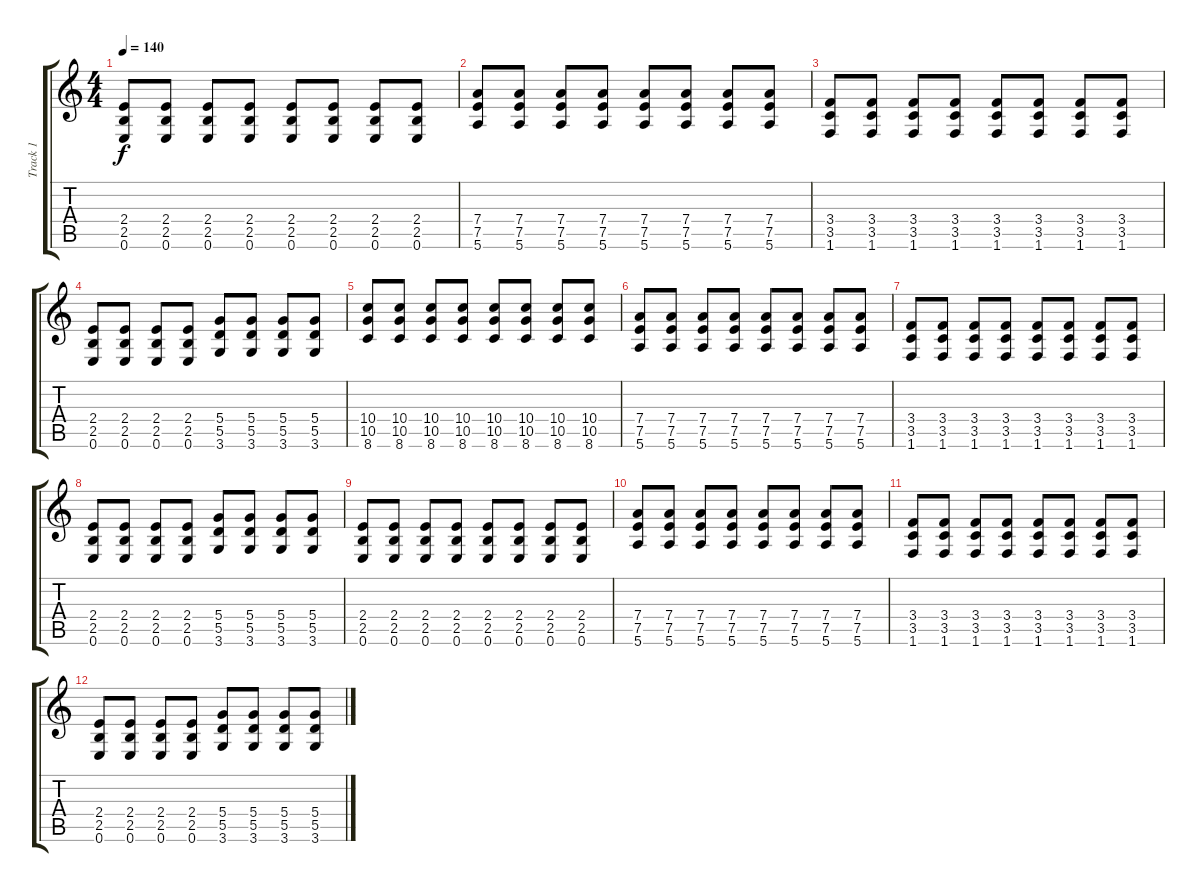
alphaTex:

\track ("Track 1" "Track 1") {instrument overdrivenguitar}
\staff {score tabs}
\tuning (E4 B3 G3 D3 A2 E2) {hide}
\ts (4 4)
\tempo 140
\clef g2
\ks c
(2.4 2.5 0.6).8{dy f} (2.4 2.5 0.6).8 (2.4 2.5 0.6).8 (2.4 2.5 0.6).8 (2.4 2.5 0.6).8 (2.4 2.5 0.6).8 (2.4 2.5 0.6).8 (2.4 2.5 0.6).8 |
(7.4 7.5 5.6).8 (7.4 7.5 5.6).8 (7.4 7.5 5.6).8 (7.4 7.5 5.6).8 (7.4 7.5 5.6).8 (7.4 7.5 5.6).8 (7.4 7.5 5.6).8 (7.4 7.5 5.6).8 |
(3.4 3.5 1.6).8 (3.4 3.5 1.6).8 (3.4 3.5 1.6).8 (3.4 3.5 1.6).8 (3.4 3.5 1.6).8 (3.4 3.5 1.6).8 (3.4 3.5 1.6).8 (3.4 3.5 1.6).8 |
(2.4 2.5 0.6).8 (2.4 2.5 0.6).8 (2.4 2.5 0.6).8 (2.4 2.5 0.6).8 (5.4 5.5 3.6).8 (5.4 5.5 3.6).8 (5.4 5.5 3.6).8 (5.4 5.5 3.6).8 |
(10.4 10.5 8.6).8 (10.4 10.5 8.6).8 (10.4 10.5 8.6).8 (10.4 10.5 8.6).8 (10.4 10.5 8.6).8 (10.4 10.5 8.6).8 (10.4 10.5 8.6).8 (10.4 10.5 8.6).8 |
(7.4 7.5 5.6).8 (7.4 7.5 5.6).8 (7.4 7.5 5.6).8 (7.4 7.5 5.6).8 (7.4 7.5 5.6).8 (7.4 7.5 5.6).8 (7.4 7.5 5.6).8 (7.4 7.5 5.6).8 |
(3.4 3.5 1.6).8 (3.4 3.5 1.6).8 (3.4 3.5 1.6).8 (3.4 3.5 1.6).8 (3.4 3.5 1.6).8 (3.4 3.5 1.6).8 (3.4 3.5 1.6).8 (3.4 3.5 1.6).8 |
(2.4 2.5 0.6).8 (2.4 2.5 0.6).8 (2.4 2.5 0.6).8 (2.4 2.5 0.6).8 (5.4 5.5 3.6).8 (5.4 5.5 3.6).8 (5.4 5.5 3.6).8 (5.4 5.5 3.6).8 |
(2.4 2.5 0.6).8 (2.4 2.5 0.6).8 (2.4 2.5 0.6).8 (2.4 2.5 0.6).8 (2.4 2.5 0.6).8 (2.4 2.5 0.6).8 (2.4 2.5 0.6).8 (2.4 2.5 0.6).8 |
(7.4 7.5 5.6).8 (7.4 7.5 5.6).8 (7.4 7.5 5.6).8 (7.4 7.5 5.6).8 (7.4 7.5 5.6).8 (7.4 7.5 5.6).8 (7.4 7.5 5.6).8 (7.4 7.5 5.6).8 |
(3.4 3.5 1.6).8 (3.4 3.5 1.6).8 (3.4 3.5 1.6).8 (3.4 3.5 1.6).8 (3.4 3.5 1.6).8 (3.4 3.5 1.6).8 (3.4 3.5 1.6).8 (3.4 3.5 1.6).8 |
(2.4 2.5 0.6).8 (2.4 2.5 0.6).8 (2.4 2.5 0.6).8 (2.4 2.5 0.6).8 (5.4 5.5 3.6).8 (5.4 5.5 3.6).8 (5.4 5.5 3.6).8 (5.4 5.5 3.6).8
